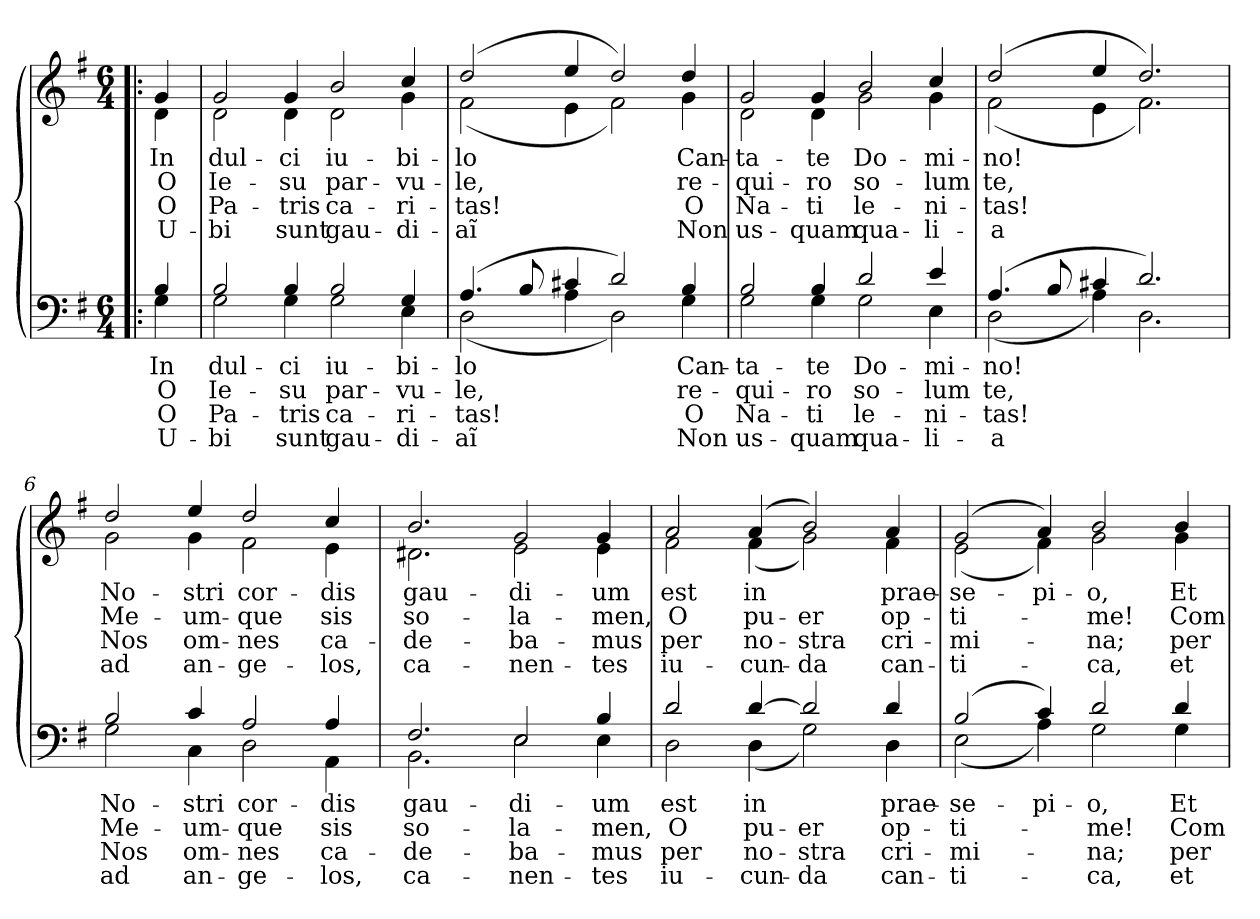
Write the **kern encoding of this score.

**kern	**text	**text	**text	**text	**kern	**text	**text	**text	**text
*part2	*part2	*part2	*part2	*part2	*part1	*part1	*part1	*part1	*part1
*staff2	*staff2	*staff2	*staff2	*staff2	*staff1	*staff1	*staff1	*staff1	*staff1
*clefF4	*	*	*	*	*clefG2	*	*	*	*
*k[f#]	*	*	*	*	*k[f#]	*	*	*	*
*G:	*	*	*	*	*G:	*	*	*	*
*M6/4	*	*	*	*	*M6/4	*	*	*	*
=1!|:	=1!|:	=1!|:	=1!|:	=1!|:	=1!|:	=1!|:	=1!|:	=1!|:	=1!|:
!	!LO:LY:a	!LO:LY:a	!LO:LY:a	!LO:LY:a	!	!LO:LY:b	!LO:LY:b	!LO:LY:b	!LO:LY:b
*^	*	*	*	*	*^	*	*	*	*
4B/	4G\	In	O	O	U-	4g/	4d\	In	O	O	U-
=2	=2	=2	=2	=2	=2	=2	=2	=2	=2	=2	=2
!	!	!LO:LY:a	!LO:LY:a	!LO:LY:a	!LO:LY:a	!	!	!LO:LY:b	!LO:LY:b	!LO:LY:b	!LO:LY:b
2B/	2G\	dul-	Ie-	Pa-	-bi	2g/	2d\	dul-	Ie-	Pa-	-bi
!	!	!LO:LY:a	!LO:LY:a	!LO:LY:a	!LO:LY:a	!	!	!LO:LY:b	!LO:LY:b	!LO:LY:b	!LO:LY:b
4B/	4G\	-ci	-su	-tris	sunt	4g/	4d\	-ci	-su	-tris	sunt
!	!	!LO:LY:a	!LO:LY:a	!LO:LY:a	!LO:LY:a	!	!	!LO:LY:b	!LO:LY:b	!LO:LY:b	!LO:LY:b
2B/	2G\	iu-	par-	ca-	gau-	2b/	2d\	iu-	par-	ca-	gau-
!	!	!LO:LY:a	!LO:LY:a	!LO:LY:a	!LO:LY:a	!	!	!LO:LY:b	!LO:LY:b	!LO:LY:b	!LO:LY:b
4G/	4E\	-bi-	-vu-	-ri-	-di-	4cc/	4g\	-bi-	-vu-	-ri-	-di-
=3	=3	=3	=3	=3	=3	=3	=3	=3	=3	=3	=3
!	!	!LO:LY:a	!LO:LY:a	!LO:LY:a	!LO:LY:a	!	!	!LO:LY:b	!LO:LY:b	!LO:LY:b	!LO:LY:b
(4.A/	(<2D\	-lo	-le,	-tas!	-aĩ	(2dd/	(<2f#\	-lo	-le,	-tas!	-aĩ
8B/	.	.	.	.	.	.	.	.	.	.	.
4c#X/	4A\	.	.	.	.	4ee/	4e\	.	.	.	.
2d/)	2D\)	.	.	.	.	2dd/)	2f#\)	.	.	.	.
!	!	!LO:LY:a	!LO:LY:a	!LO:LY:a	!LO:LY:a	!	!	!LO:LY:b	!LO:LY:b	!LO:LY:b	!LO:LY:b
4B/	4G\	Can-	re-	O	Non	4dd/	4g\	Can-	re-	O	Non
=4	=4	=4	=4	=4	=4	=4	=4	=4	=4	=4	=4
!	!	!LO:LY:a	!LO:LY:a	!LO:LY:a	!LO:LY:a	!	!	!LO:LY:b	!LO:LY:b	!LO:LY:b	!LO:LY:b
2B/	2G\	-ta-	-qui-	Na-	us-	2g/	2d\	-ta-	-qui-	Na-	us-
!	!	!LO:LY:a	!LO:LY:a	!LO:LY:a	!LO:LY:a	!	!	!LO:LY:b	!LO:LY:b	!LO:LY:b	!LO:LY:b
4B/	4G\	-te	-ro	-ti	-quam	4g/	4d\	-te	-ro	-ti	-quam
!	!	!LO:LY:a	!LO:LY:a	!LO:LY:a	!LO:LY:a	!	!	!LO:LY:b	!LO:LY:b	!LO:LY:b	!LO:LY:b
2d/	2G\	Do-	so-	le-	qua-	2b/	2g\	Do-	so-	le-	qua-
!	!	!LO:LY:a	!LO:LY:a	!LO:LY:a	!LO:LY:a	!	!	!LO:LY:b	!LO:LY:b	!LO:LY:b	!LO:LY:b
4e/	4E\	-mi-	-lum	-ni-	-li-	4cc/	4g\	-mi-	-lum	-ni-	-li-
=5	=5	=5	=5	=5	=5	=5	=5	=5	=5	=5	=5
!	!	!LO:LY:a	!LO:LY:a	!LO:LY:a	!LO:LY:a	!	!	!LO:LY:b	!LO:LY:b	!LO:LY:b	!LO:LY:b
(4.A/	(<2D\	-no!	te,	-tas!	-a	(2dd/	(<2f#\	-no!	te,	-tas!	-a
8B/	.	.	.	.	.	.	.	.	.	.	.
4c#X/	4A\)	.	.	.	.	4ee/	4e\	.	.	.	.
2.d/)	2.D\	.	.	.	.	2.dd/)	2.f#\)	.	.	.	.
!!LO:LB:g=z	!!
=6	=6	=6	=6	=6	=6	=6	=6	=6	=6	=6	=6
!	!	!LO:LY:a	!LO:LY:a	!LO:LY:a	!LO:LY:a	!	!	!LO:LY:b	!LO:LY:b	!LO:LY:b	!LO:LY:b
2B/	2G\	No-	Me-	Nos	ad	2dd/	2g\	No-	Me-	Nos	ad
!	!	!LO:LY:a	!LO:LY:a	!LO:LY:a	!LO:LY:a	!	!	!LO:LY:b	!LO:LY:b	!LO:LY:b	!LO:LY:b
4c/	4C\	-stri	-um-	om-	an-	4ee/	4g\	-stri	-um-	om-	an-
!	!	!LO:LY:a	!LO:LY:a	!LO:LY:a	!LO:LY:a	!	!	!LO:LY:b	!LO:LY:b	!LO:LY:b	!LO:LY:b
2A/	2D\	cor-	-que	-nes	-ge-	2dd/	2f#\	cor-	-que	-nes	-ge-
!	!	!LO:LY:a	!LO:LY:a	!LO:LY:a	!LO:LY:a	!	!	!LO:LY:b	!LO:LY:b	!LO:LY:b	!LO:LY:b
4A/	4AA\	-dis	sis	ca-	-los,	4cc/	4e\	-dis	sis	ca-	-los,
=7	=7	=7	=7	=7	=7	=7	=7	=7	=7	=7	=7
!	!	!LO:LY:a	!LO:LY:a	!LO:LY:a	!LO:LY:a	!	!	!LO:LY:b	!LO:LY:b	!LO:LY:b	!LO:LY:b
2.F#/	2.BB\	gau-	so-	-de-	ca-	2.b/	2.d#X\	gau-	so-	-de-	ca-
!	!	!LO:LY:a	!LO:LY:a	!LO:LY:a	!LO:LY:a	!	!	!LO:LY:b	!LO:LY:b	!LO:LY:b	!LO:LY:b
2E/	2E\	-di-	-la-	-ba-	-nen-	2g/	2e\	-di-	-la-	-ba-	-nen-
!	!	!LO:LY:a	!LO:LY:a	!LO:LY:a	!LO:LY:a	!	!	!LO:LY:b	!LO:LY:b	!LO:LY:b	!LO:LY:b
4B/	4E\	-um	-men,	-mus	-tes	4g/	4e\	-um	-men,	-mus	-tes
=8	=8	=8	=8	=8	=8	=8	=8	=8	=8	=8	=8
!	!	!LO:LY:a	!LO:LY:a	!LO:LY:a	!LO:LY:a	!	!	!LO:LY:b	!LO:LY:b	!LO:LY:b	!LO:LY:b
2d/	2D\	est	O	per	iu-	2a/	2f#\	est	O	per	iu-
!	!	!LO:LY:a	!LO:LY:a	!LO:LY:a	!LO:LY:a	!	!	!LO:LY:b	!LO:LY:b	!LO:LY:b	!LO:LY:b
[>4d/	(<4D\	in	pu-	no-	-cun-	(4a/	(<4f#\	in	pu-	no-	-cun-
!	!	!	!LO:LY:a	!LO:LY:a	!LO:LY:a	!	!	!	!LO:LY:b	!LO:LY:b	!LO:LY:b
2d/]	2G\)	.	-er	-stra	-da	2b/)	2g\)	.	-er	-stra	-da
!	!	!LO:LY:a	!LO:LY:a	!LO:LY:a	!LO:LY:a	!	!	!LO:LY:b	!LO:LY:b	!LO:LY:b	!LO:LY:b
4d/	4D\	prae-	op-	cri-	can-	4a/	4f#\	prae-	op-	cri-	can-
=9	=9	=9	=9	=9	=9	=9	=9	=9	=9	=9	=9
!	!	!LO:LY:a	!LO:LY:a	!LO:LY:a	!LO:LY:a	!	!	!LO:LY:b	!LO:LY:b	!LO:LY:b	!LO:LY:b
(2B/	(<2E\	-se-	-ti-	-mi-	-ti-	(2g/	(<2e\	-se-	-ti-	-mi-	-ti-
!	!	!LO:LY:a	!	!	!	!	!	!LO:LY:b	!	!	!
4c/)	4A\)	-pi-	.	.	.	4a/)	4f#\)	-pi-	.	.	.
!	!	!LO:LY:a	!LO:LY:a	!LO:LY:a	!LO:LY:a	!	!	!LO:LY:b	!LO:LY:b	!LO:LY:b	!LO:LY:b
2d/	2G\	-o,	-me!	-na;	-ca,	2b/	2g\	-o,	-me!	-na;	-ca,
!	!	!LO:LY:a	!LO:LY:a	!LO:LY:a	!LO:LY:a	!	!	!LO:LY:b	!LO:LY:b	!LO:LY:b	!LO:LY:b
4d/	4G\	Et	Com-	per	et	4b/	4g\	Et	Com-	per	et
*v	*v	*	*	*	*	*	*	*	*	*	*
*	*	*	*	*	*v	*v	*	*	*	*
=	=	=	=	=	=	=	=	=	=
*-	*-	*-	*-	*-	*-	*-	*-	*-	*-
